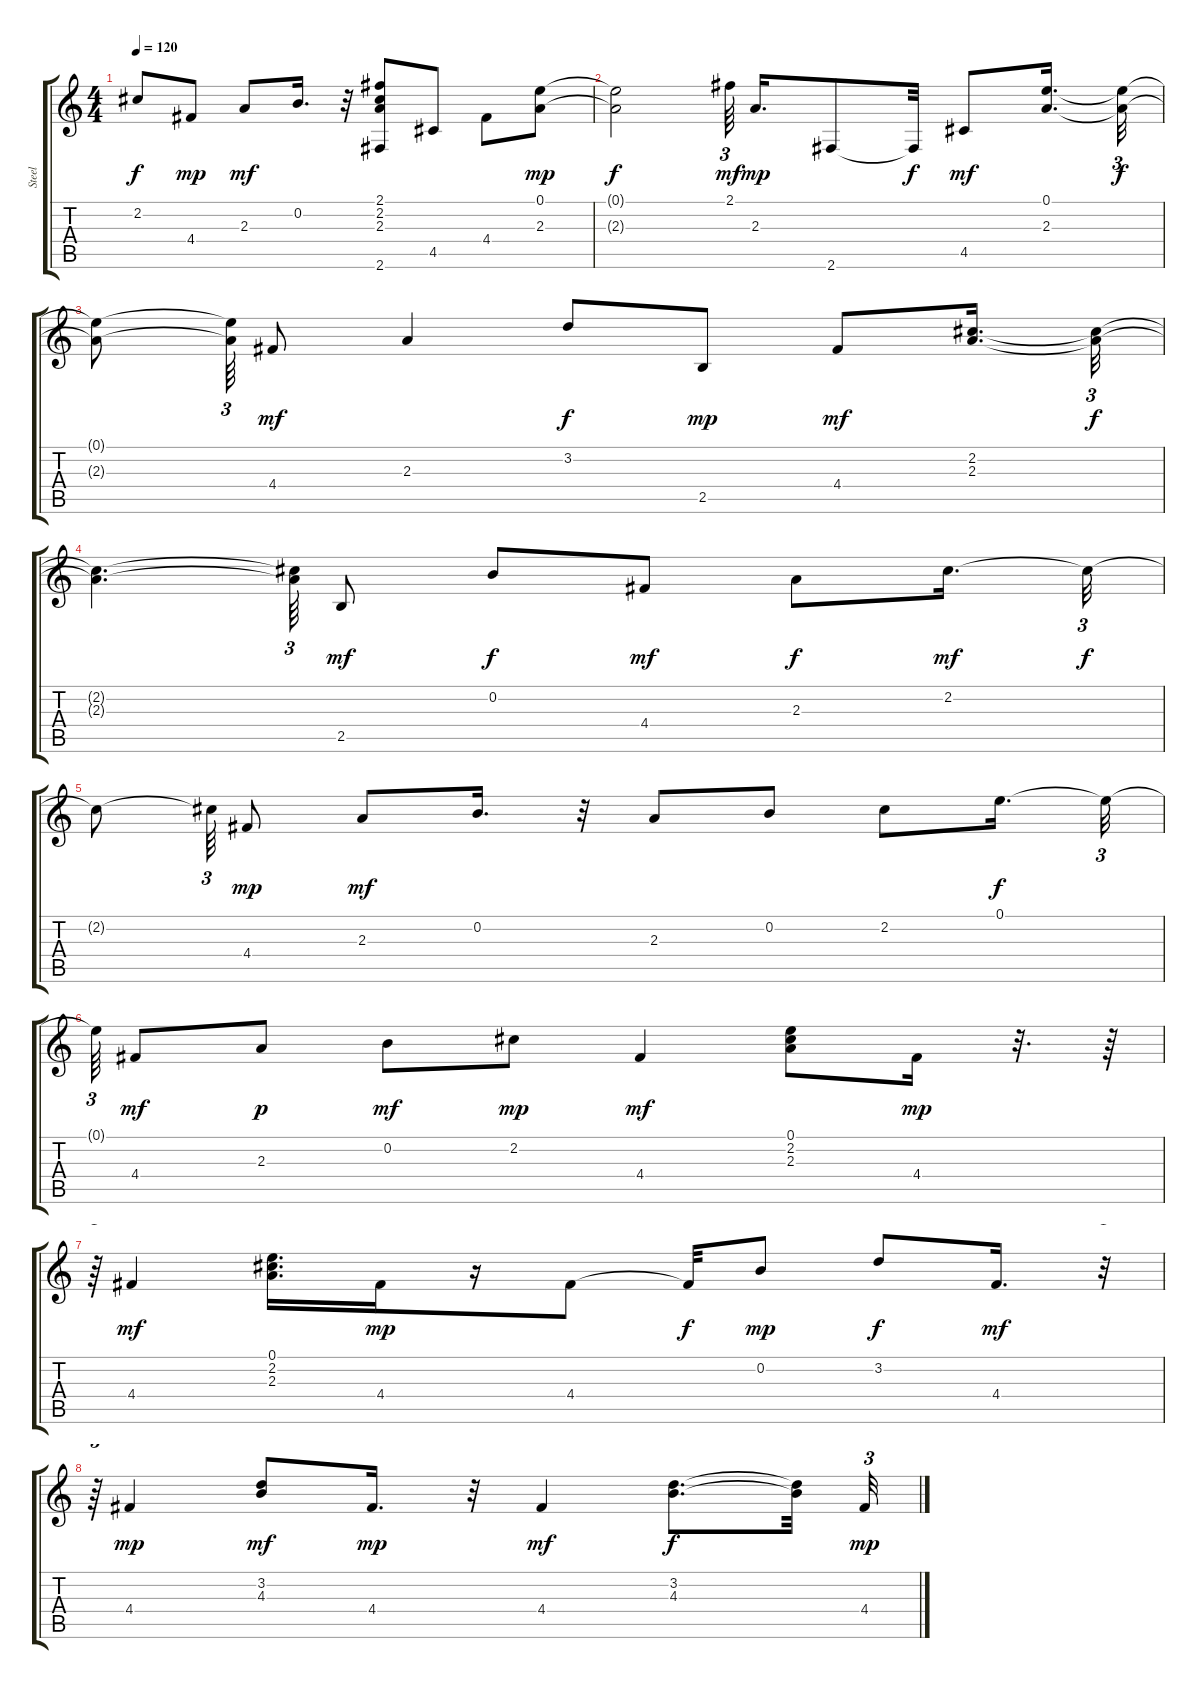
\track ("Steel" "Steel") {instrument acousticguitarsteel}
\staff {score tabs}
\tuning (E4 B3 G3 D3 A2 E2) {hide}
\ts (4 4)
\tempo 120
\clef g2
\ks c
2.2{t}.8{dy f} 4.4.8{dy mp} 2.3.8{dy mf} 0.2.16{d} r.32 (2.1 2.2 2.3 2.6).8 4.5.8 4.4.8 (0.1 2.3).8{dy mp} |
(0.1{t} 2.3{t}).2{dy f} 2.1.64{tu (3 2) dy mf beam splitsecondary} 2.3.16{d dy mp} 2.6.8 2.6{t}.32{dy f} 4.5.8{dy mf} (0.1 2.3).16{d} (0.1{t} 2.3{t}).32{tu (3 2) dy f} |
(0.1{t} 2.3{t}).8 (0.1{t} 2.3{t}).64{tu (3 2)} 4.4.8{dy mf} 2.3.4 3.2.8{dy f} 2.5.8{dy mp} 4.4.8{dy mf} (2.2 2.3).16{d} (2.2{t} 2.3{t}).32{tu (3 2) dy f} |
(2.2{t} 2.3{t}).4{d} (2.2{t} 2.3{t}).64{tu (3 2)} 2.5.8{dy mf} 0.2.8{dy f} 4.4.8{dy mf} 2.3.8{dy f} 2.2.16{d dy mf} 2.2{t}.32{tu (3 2) dy f} |
2.2{t}.8 2.2{t}.64{tu (3 2)} 4.4.8{dy mp} 2.3.8{dy mf} 0.2.16{d} r.32 2.3.8 0.2.8 2.2.8 0.1.16{d dy f} 0.1{t}.32{tu (3 2)} |
0.1{t}.64{tu (3 2)} 4.4.8{dy mf} 2.3.8{dy p} 0.2.8{dy mf} 2.2.8{dy mp} 4.4.4{dy mf} (0.1 2.2 2.3).8 4.4.16{dy mp} r.32{d} r.64 |
r.64{tu (3 2)} 4.4.4{dy mf} (0.1 2.2 2.3).16{d} 4.4.16{dy mp} r.16 4.4.8 4.4{t}.32{dy f} 0.2.8{dy mp} 3.2.8{dy f} 4.4.16{d dy mf} r.32{tu (3 2)} |
r.64{tu (3 2)} 4.4.4{dy mp} (3.2 4.3).8{dy mf} 4.4.16{d dy mp} r.32 4.4.4{dy mf} (3.2 4.3).8{d dy f} (3.2{t} 4.3{t}).32 4.4.32{tu (3 2) dy mp}
